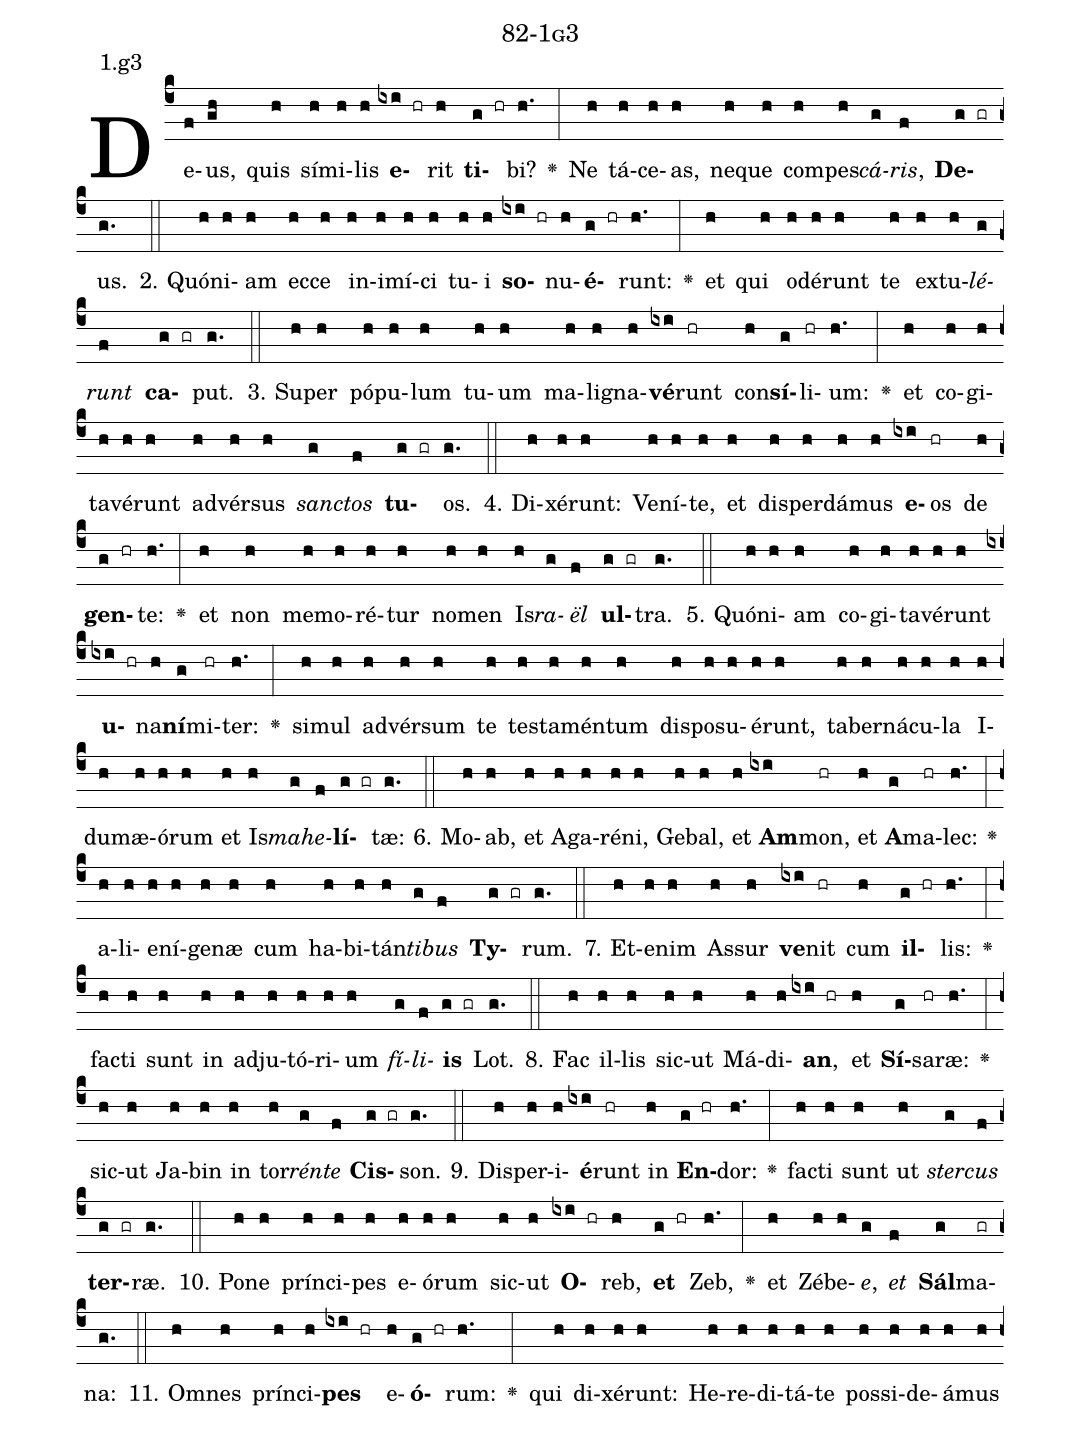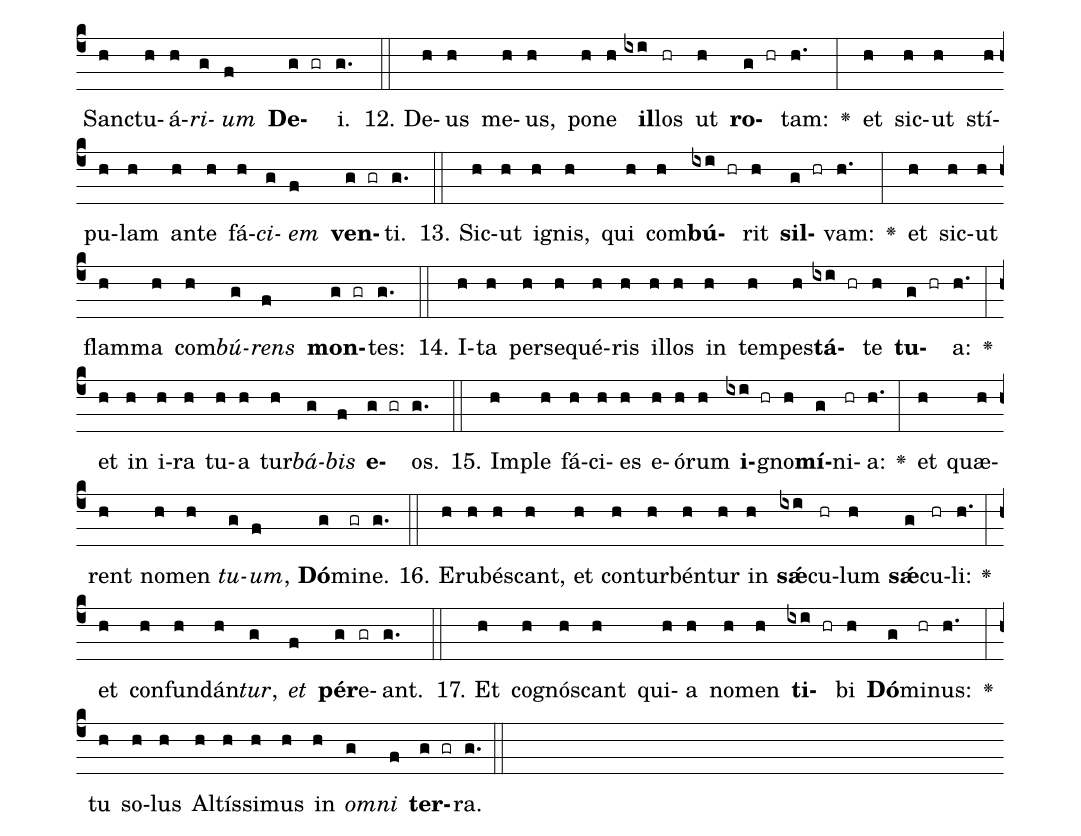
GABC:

name: 82-1g3;
annotation: 1.g3;
%%
(c4)De(f)us,(gh) quis(h) sí(h)mi(h)lis(h) <b>e</b>(ixi hr)rit(h) <b>ti</b>(g hr)bi?(h.) <v>\greheightstar</v>(:) Ne(h) tá(h)ce(h)as,(h) ne(h)que(h) com(h)pes(h)<i>cá</i>(g)<i>ris</i>,(f) <b>De</b>(g gr)us.(g.) (::)
2. Quón(h)i(h)am(h) ec(h)ce(h) in(h)i(h)mí(h)ci(h) tu(h)i(h) <b>so</b>(ixi hr)nu(h)<b>é</b>(g hr)runt:(h.) <v>\greheightstar</v>(:) et(h) qui(h) o(h)dé(h)runt(h) te(h) ex(h)tu(h)<i>lé</i>(g)<i>runt</i>(f) <b>ca</b>(g gr)put.(g.) (::)
3. Su(h)per(h) pó(h)pu(h)lum(h) tu(h)um(h) ma(h)li(h)gna(h)<b>vé</b>(ixi)runt(hr) con(h)<b>sí</b>(g)li(hr)um:(h.) <v>\greheightstar</v>(:) et(h) co(h)gi(h)ta(h)vé(h)runt(h) ad(h)vér(h)sus(h) <i>sanc</i>(g)<i>tos</i>(f) <b>tu</b>(g gr)os.(g.) (::)
4. Di(h)xé(h)runt:(h) Ve(h)ní(h)te,(h) et(h) dis(h)per(h)dá(h)mus(h) <b>e</b>(ixi)os(hr) de(h) <b>gen</b>(g hr)te:(h.) <v>\greheightstar</v>(:) et(h) non(h) me(h)mo(h)ré(h)tur(h) no(h)men(h) Is(h)<i>ra</i>(g)<i>ël</i>(f) <b>ul</b>(g gr)tra.(g.) (::)
5. Quón(h)i(h)am(h) co(h)gi(h)ta(h)vé(h)runt(h) <b>u</b>(ixi hr)na(h)<b>ní</b>(g)mi(hr)ter:(h.) <v>\greheightstar</v>(:) si(h)mul(h) ad(h)vér(h)sum(h) te(h) tes(h)ta(h)mén(h)tum(h) dis(h)po(h)su(h)é(h)runt,(h) ta(h)ber(h)ná(h)cu(h)la(h) I(h)du(h)mæ(h)ó(h)rum(h) et(h) Is(h)<i>ma</i>(g)<i>he</i>(f)<b>lí</b>(g gr)tæ:(g.) (::)
6. Mo(h)ab,(h) et(h) A(h)ga(h)ré(h)ni,(h) Ge(h)bal,(h) et(h) <b>Am</b>(ixi)mon,(hr) et(h) <b>A</b>(g)ma(hr)lec:(h.) <v>\greheightstar</v>(:) a(h)li(h)e(h)ní(h)ge(h)næ(h) cum(h) ha(h)bi(h)tán(h)<i>ti</i>(g)<i>bus</i>(f) <b>Ty</b>(g gr)rum.(g.) (::)
7. Et(h)e(h)nim(h) As(h)sur(h) <b>ve</b>(ixi)nit(hr) cum(h) <b>il</b>(g hr)lis:(h.) <v>\greheightstar</v>(:) fac(h)ti(h) sunt(h) in(h) ad(h)ju(h)tó(h)ri(h)um(h) <i>fí</i>(g)<i>li</i>(f)<b>is</b>(g gr) Lot.(g.) (::)
8. Fac(h) il(h)lis(h) sic(h)ut(h) Má(h)di(h)<b>an</b>,(ixi hr) et(h) <b>Sí</b>(g)sa(hr)ræ:(h.) <v>\greheightstar</v>(:) sic(h)ut(h) Ja(h)bin(h) in(h) tor(h)<i>rén</i>(g)<i>te</i>(f) <b>Cis</b>(g gr)son.(g.) (::)
9. Dis(h)per(h)i(h)<b>é</b>(ixi)runt(hr) in(h) <b>En</b>(g hr)dor:(h.) <v>\greheightstar</v>(:) fac(h)ti(h) sunt(h) ut(h) <i>ster</i>(g)<i>cus</i>(f) <b>ter</b>(g gr)ræ.(g.) (::)
10. Po(h)ne(h) prín(h)ci(h)pes(h) e(h)ó(h)rum(h) sic(h)ut(h) <b>O</b>(ixi hr)reb,(h) <b>et</b>(g hr) Zeb,(h.) <v>\greheightstar</v>(:) et(h) Zé(h)be(h)<i>e</i>,(g) <i>et</i>(f) <b>Sál</b>(g)ma(gr)na:(g.) (::)
11. Om(h)nes(h) prín(h)ci(h)<b>pes</b>(ixi hr) e(h)<b>ó</b>(g hr)rum:(h.) <v>\greheightstar</v>(:) qui(h) di(h)xé(h)runt:(h) He(h)re(h)di(h)tá(h)te(h) pos(h)si(h)de(h)á(h)mus(h) Sanc(h)tu(h)á(h)<i>ri</i>(g)<i>um</i>(f) <b>De</b>(g gr)i.(g.) (::)
12. De(h)us(h) me(h)us,(h) po(h)ne(h) <b>il</b>(ixi)los(hr) ut(h) <b>ro</b>(g hr)tam:(h.) <v>\greheightstar</v>(:) et(h) sic(h)ut(h) stí(h)pu(h)lam(h) an(h)te(h) fá(h)<i>ci</i>(g)<i>em</i>(f) <b>ven</b>(g gr)ti.(g.) (::)
13. Sic(h)ut(h) i(h)gnis,(h) qui(h) com(h)<b>bú</b>(ixi hr)rit(h) <b>sil</b>(g hr)vam:(h.) <v>\greheightstar</v>(:) et(h) sic(h)ut(h) flam(h)ma(h) com(h)<i>bú</i>(g)<i>rens</i>(f) <b>mon</b>(g gr)tes:(g.) (::)
14. I(h)ta(h) per(h)se(h)qué(h)ris(h) il(h)los(h) in(h) tem(h)pes(h)<b>tá</b>(ixi hr)te(h) <b>tu</b>(g hr)a:(h.) <v>\greheightstar</v>(:) et(h) in(h) i(h)ra(h) tu(h)a(h) tur(h)<i>bá</i>(g)<i>bis</i>(f) <b>e</b>(g gr)os.(g.) (::)
15. Im(h)ple(h) fá(h)ci(h)es(h) e(h)ó(h)rum(h) <b>i</b>(ixi hr)gno(h)<b>mí</b>(g)ni(hr)a:(h.) <v>\greheightstar</v>(:) et(h) quæ(h)rent(h) no(h)men(h) <i>tu</i>(g)<i>um</i>,(f) <b>Dó</b>(g)mi(gr)ne.(g.) (::)
16. E(h)ru(h)bés(h)cant,(h) et(h) con(h)tur(h)bén(h)tur(h) in(h) <b>sǽ</b>(ixi)cu(hr)lum(h) <b>sǽ</b>(g)cu(hr)li:(h.) <v>\greheightstar</v>(:) et(h) con(h)fun(h)dán(h)<i>tur</i>,(g) <i>et</i>(f) <b>pér</b>(g)e(gr)ant.(g.) (::)
17. Et(h) co(h)gnós(h)cant(h) qui(h)a(h) no(h)men(h) <b>ti</b>(ixi hr)bi(h) <b>Dó</b>(g)mi(hr)nus:(h.) <v>\greheightstar</v>(:) tu(h) so(h)lus(h) Al(h)tís(h)si(h)mus(h) in(h) <i>om</i>(g)<i>ni</i>(f) <b>ter</b>(g gr)ra.(g.) (::)
